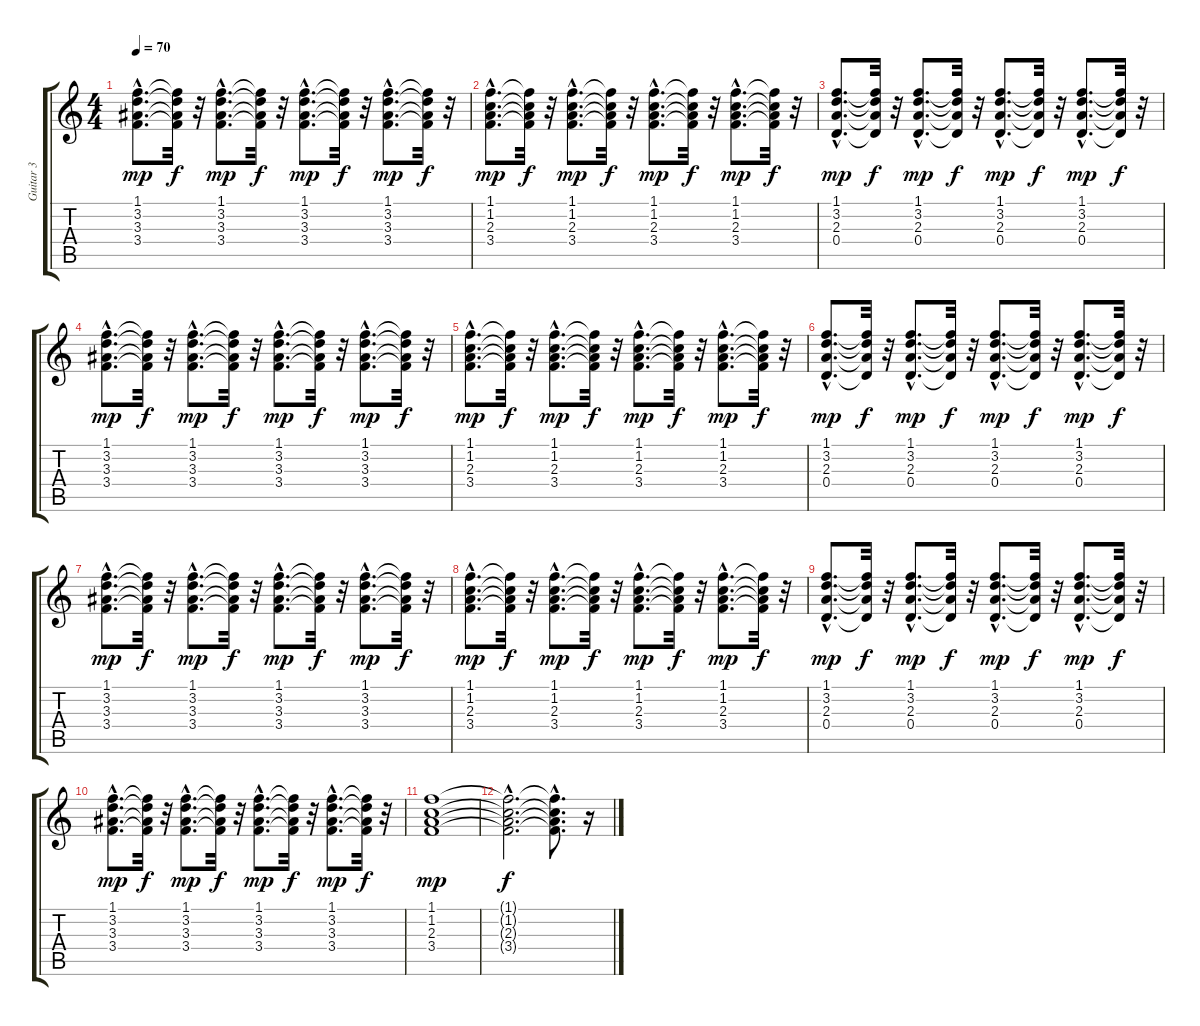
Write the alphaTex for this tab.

\track ("Guitar 3" "Guitar 3") {instrument acousticguitarsteel}
\staff {score tabs}
\tuning (E4 B3 G3 D3 A2 E2) {hide}
\ts (4 4)
\tempo 70
\clef g2
\ks c
(1.1{hac} 3.2{hac} 3.3{hac} 3.4{hac}).8{d dy mp} (1.1{t} 3.2{t} 3.3{t} 3.4{t}).32{dy f} r.32 (1.1{hac} 3.2{hac} 3.3{hac} 3.4{hac}).8{d dy mp} (1.1{t} 3.2{t} 3.3{t} 3.4{t}).32{dy f} r.32 (1.1{hac} 3.2{hac} 3.3{hac} 3.4{hac}).8{d dy mp} (1.1{t} 3.2{t} 3.3{t} 3.4{t}).32{dy f} r.32 (1.1{hac} 3.2{hac} 3.3{hac} 3.4{hac}).8{d dy mp} (1.1{t} 3.2{t} 3.3{t} 3.4{t}).32{dy f} r.32 |
(1.1{hac} 1.2{hac} 2.3{hac} 3.4{hac}).8{d dy mp} (1.1{t} 1.2{t} 2.3{t} 3.4{t}).32{dy f} r.32 (1.1{hac} 1.2{hac} 2.3{hac} 3.4{hac}).8{d dy mp} (1.1{t} 1.2{t} 2.3{t} 3.4{t}).32{dy f} r.32 (1.1{hac} 1.2{hac} 2.3{hac} 3.4{hac}).8{d dy mp} (1.1{t} 1.2{t} 2.3{t} 3.4{t}).32{dy f} r.32 (1.1{hac} 1.2{hac} 2.3{hac} 3.4{hac}).8{d dy mp} (1.1{t} 1.2{t} 2.3{t} 3.4{t}).32{dy f} r.32 |
(1.1{hac} 3.2{hac} 2.3{hac} 0.4{hac}).8{d dy mp} (1.1{t} 3.2{t} 2.3{t} 0.4{t}).32{dy f} r.32 (1.1{hac} 3.2{hac} 2.3{hac} 0.4{hac}).8{d dy mp} (1.1{t} 3.2{t} 2.3{t} 0.4{t}).32{dy f} r.32 (1.1{hac} 3.2{hac} 2.3{hac} 0.4{hac}).8{d dy mp} (1.1{t} 3.2{t} 2.3{t} 0.4{t}).32{dy f} r.32 (1.1{hac} 3.2{hac} 2.3{hac} 0.4{hac}).8{d dy mp} (1.1{t} 3.2{t} 2.3{t} 0.4{t}).32{dy f} r.32 |
(1.1{hac} 3.2{hac} 3.3{hac} 3.4{hac}).8{d dy mp} (1.1{t} 3.2{t} 3.3{t} 3.4{t}).32{dy f} r.32 (1.1{hac} 3.2{hac} 3.3{hac} 3.4{hac}).8{d dy mp} (1.1{t} 3.2{t} 3.3{t} 3.4{t}).32{dy f} r.32 (1.1{hac} 3.2{hac} 3.3{hac} 3.4{hac}).8{d dy mp} (1.1{t} 3.2{t} 3.3{t} 3.4{t}).32{dy f} r.32 (1.1{hac} 3.2{hac} 3.3{hac} 3.4{hac}).8{d dy mp} (1.1{t} 3.2{t} 3.3{t} 3.4{t}).32{dy f} r.32 |
(1.1{hac} 1.2{hac} 2.3{hac} 3.4{hac}).8{d dy mp} (1.1{t} 1.2{t} 2.3{t} 3.4{t}).32{dy f} r.32 (1.1{hac} 1.2{hac} 2.3{hac} 3.4{hac}).8{d dy mp} (1.1{t} 1.2{t} 2.3{t} 3.4{t}).32{dy f} r.32 (1.1{hac} 1.2{hac} 2.3{hac} 3.4{hac}).8{d dy mp} (1.1{t} 1.2{t} 2.3{t} 3.4{t}).32{dy f} r.32 (1.1{hac} 1.2{hac} 2.3{hac} 3.4{hac}).8{d dy mp} (1.1{t} 1.2{t} 2.3{t} 3.4{t}).32{dy f} r.32 |
(1.1{hac} 3.2{hac} 2.3{hac} 0.4{hac}).8{d dy mp} (1.1{t} 3.2{t} 2.3{t} 0.4{t}).32{dy f} r.32 (1.1{hac} 3.2{hac} 2.3{hac} 0.4{hac}).8{d dy mp} (1.1{t} 3.2{t} 2.3{t} 0.4{t}).32{dy f} r.32 (1.1{hac} 3.2{hac} 2.3{hac} 0.4{hac}).8{d dy mp} (1.1{t} 3.2{t} 2.3{t} 0.4{t}).32{dy f} r.32 (1.1{hac} 3.2{hac} 2.3{hac} 0.4{hac}).8{d dy mp} (1.1{t} 3.2{t} 2.3{t} 0.4{t}).32{dy f} r.32 |
(1.1{hac} 3.2{hac} 3.3{hac} 3.4{hac}).8{d dy mp} (1.1{t} 3.2{t} 3.3{t} 3.4{t}).32{dy f} r.32 (1.1{hac} 3.2{hac} 3.3{hac} 3.4{hac}).8{d dy mp} (1.1{t} 3.2{t} 3.3{t} 3.4{t}).32{dy f} r.32 (1.1{hac} 3.2{hac} 3.3{hac} 3.4{hac}).8{d dy mp} (1.1{t} 3.2{t} 3.3{t} 3.4{t}).32{dy f} r.32 (1.1{hac} 3.2{hac} 3.3{hac} 3.4{hac}).8{d dy mp} (1.1{t} 3.2{t} 3.3{t} 3.4{t}).32{dy f} r.32 |
(1.1{hac} 1.2{hac} 2.3{hac} 3.4{hac}).8{d dy mp} (1.1{t} 1.2{t} 2.3{t} 3.4{t}).32{dy f} r.32 (1.1{hac} 1.2{hac} 2.3{hac} 3.4{hac}).8{d dy mp} (1.1{t} 1.2{t} 2.3{t} 3.4{t}).32{dy f} r.32 (1.1{hac} 1.2{hac} 2.3{hac} 3.4{hac}).8{d dy mp} (1.1{t} 1.2{t} 2.3{t} 3.4{t}).32{dy f} r.32 (1.1{hac} 1.2{hac} 2.3{hac} 3.4{hac}).8{d dy mp} (1.1{t} 1.2{t} 2.3{t} 3.4{t}).32{dy f} r.32 |
(1.1{hac} 3.2{hac} 2.3{hac} 0.4{hac}).8{d dy mp} (1.1{t} 3.2{t} 2.3{t} 0.4{t}).32{dy f} r.32 (1.1{hac} 3.2{hac} 2.3{hac} 0.4{hac}).8{d dy mp} (1.1{t} 3.2{t} 2.3{t} 0.4{t}).32{dy f} r.32 (1.1{hac} 3.2{hac} 2.3{hac} 0.4{hac}).8{d dy mp} (1.1{t} 3.2{t} 2.3{t} 0.4{t}).32{dy f} r.32 (1.1{hac} 3.2{hac} 2.3{hac} 0.4{hac}).8{d dy mp} (1.1{t} 3.2{t} 2.3{t} 0.4{t}).32{dy f} r.32 |
(1.1{hac} 3.2{hac} 3.3{hac} 3.4{hac}).8{d dy mp} (1.1{t} 3.2{t} 3.3{t} 3.4{t}).32{dy f} r.32 (1.1{hac} 3.2{hac} 3.3{hac} 3.4{hac}).8{d dy mp} (1.1{t} 3.2{t} 3.3{t} 3.4{t}).32{dy f} r.32 (1.1{hac} 3.2{hac} 3.3{hac} 3.4{hac}).8{d dy mp} (1.1{t} 3.2{t} 3.3{t} 3.4{t}).32{dy f} r.32 (1.1{hac} 3.2{hac} 3.3{hac} 3.4{hac}).8{d dy mp} (1.1{t} 3.2{t} 3.3{t} 3.4{t}).32{dy f} r.32 |
(1.1 1.2 2.3 3.4).1{dy mp} |
(1.1{hac t} 1.2{hac t} 2.3{hac t} 3.4{hac t}).2{d dy f} (1.1{hac t} 1.2{hac t} 2.3{hac t} 3.4{hac t}).8{d} r.16
